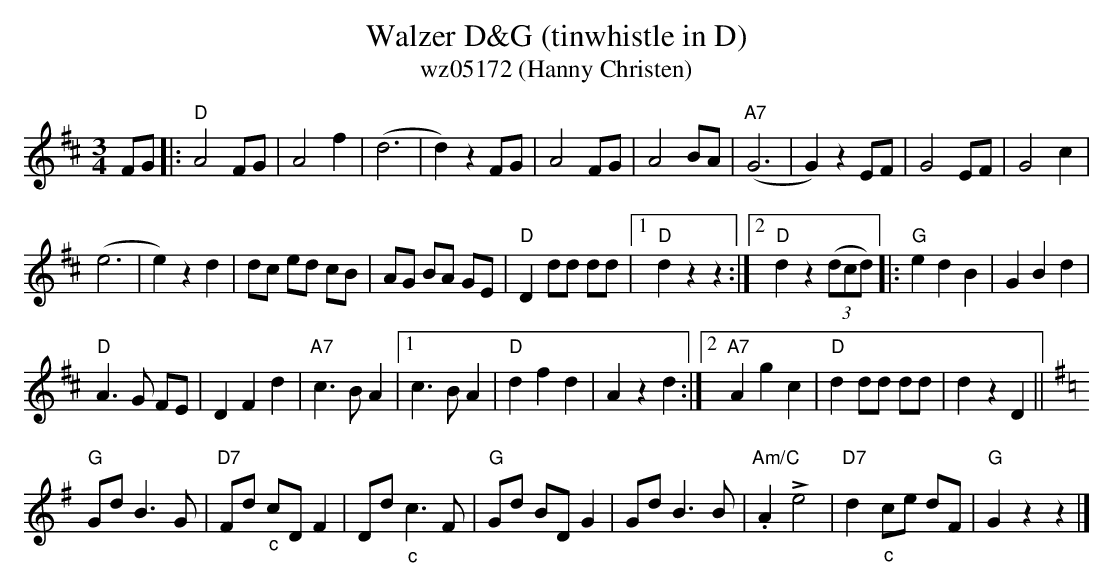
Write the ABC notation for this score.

X:1
T:Walzer D&G (tinwhistle in D)
T:wz05172 (Hanny Christen)
M:3/4
L:1/4
K:D %%MIDI gchordon
F/2G/2 |: "D"A2F/2G/2 | A2f | (d3 | d)zF/2G/2 | A2F/2G/2 | A2 B/2A/2 | "A7"(G3 | G)zE/2F/2 | G2E/2F/2 | G2c |
(e3 | e)zd | d/2c/2 e/2d/2 c/2B/2 | A/2G/2 B/2A/2 G/2E/2 | "D"Dd/2d/2 d/2d/2 |1 "D"dzz :|2 "D"dz ((3d/2c/2d/2) |: "G"edB | GBd |
"D"A>G F/2E/2 | DFd | "A7"c>BA |1 c>BA | "D"dfd | Azd :|2 "A7"Agc | "D"dd/2d/2 d/2d/2 | dzD ||
[K:G]"G"G/2d/2B>G | "D7"F/2d/2 "_c"c/2D/2F | D/2d/2 "_c"c>F | "G"G/2d/2 B/2D/2G | G/2d/2B>B | "Am/C".A!>!e2 | "D7"d "_c"c/2e/2 d/2F/2 | "G"Gzz |]
